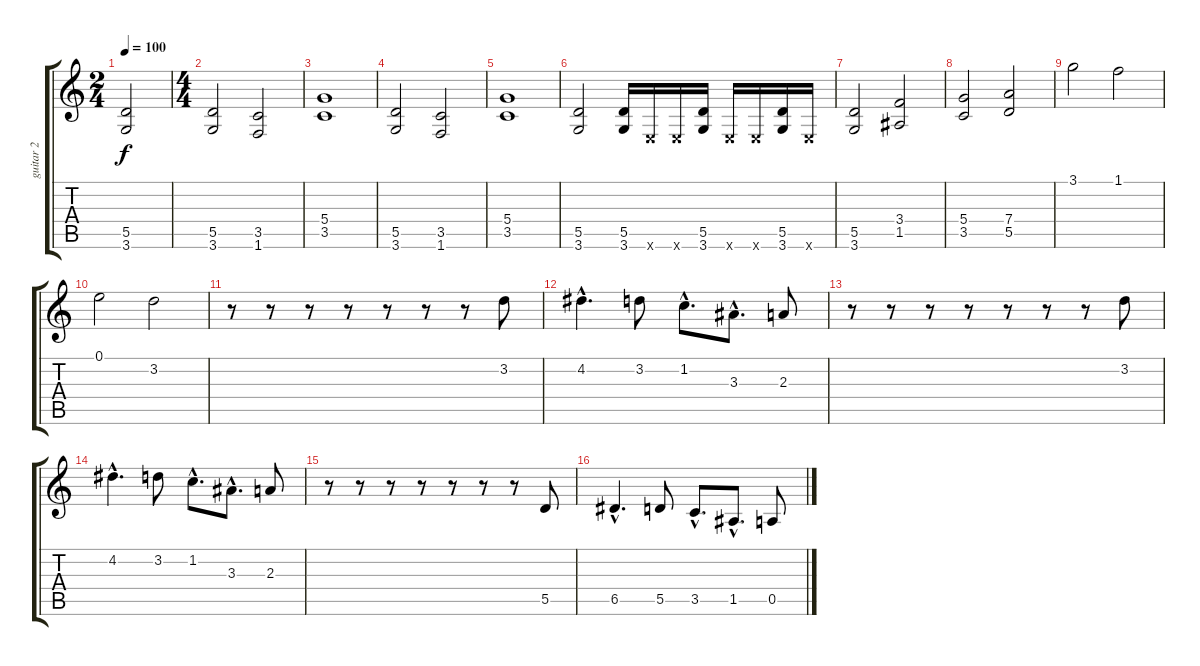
\track ("guitar 2" "guitar 2") {instrument overdrivenguitar}
\staff {score tabs}
\tuning (E4 B3 G3 D3 A2 E2) {hide}
\ts (2 4)
\tempo 100
\clef g2
\ks c
(5.5 3.6).2{dy f} |
\ts (4 4)
(5.5 3.6).2 (3.5 1.6).2 |
(5.4 3.5).1 |
(5.5 3.6).2 (3.5 1.6).2 |
(5.4 3.5).1 |
(5.5 3.6).2 (5.5 3.6).16 0.6{x}.16 0.6{x}.16 (5.5 3.6).16 0.6{x}.16 0.6{x}.16 (5.5 3.6).16 0.6{x}.16 |
(5.5 3.6).2{instrument overdrivenguitar} (3.4 1.5).2 |
(5.4 3.5).2 (7.4 5.5).2 |
3.1.2{instrument overdrivenguitar} 1.1.2 |
0.1.2 3.2.2 |
r.8 r.8 r.8 r.8 r.8 r.8 r.8 3.2.8 |
4.2{hac}.4{d} 3.2.8 1.2{hac}.8{d} 3.3{hac}.8{d} 2.3.8 |
r.8 r.8 r.8 r.8 r.8 r.8 r.8 3.2.8 |
4.2{hac}.4{d} 3.2.8 1.2{hac}.8{d} 3.3{hac}.8{d} 2.3.8 |
r.8 r.8 r.8 r.8 r.8 r.8 r.8 5.5.8 |
6.5{hac}.4{d} 5.5.8 3.5{hac}.8{d} 1.5{hac}.8{d} 0.5.8
